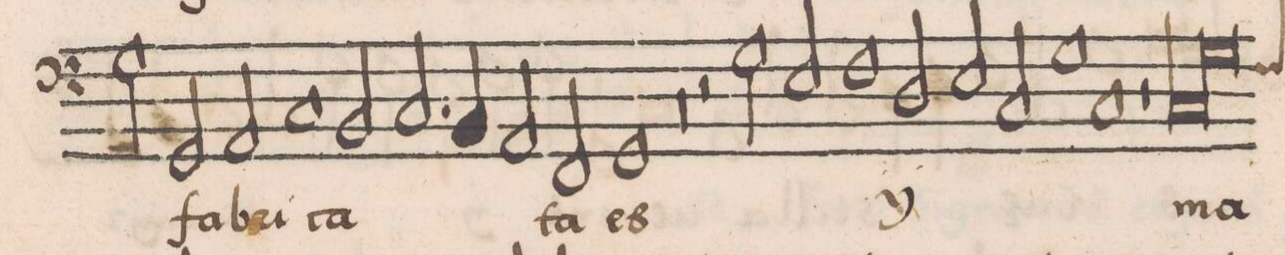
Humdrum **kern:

**kern	**text
*I"BASSVS	*
*clefF4	*
*k[]	*
*met(C)	*
*M2/1	*
2G\	-ni
*	*Xij
2GG/	fa-
=67-	=67-
2AA/	-bri-
1C	-ca-
2BB/	.
=68-	=68-
2.C/	.
4BB/	.
2AA/	.
2FF/	-ta
=69-	=69-
1GG	es
1r	.
=70-	=70-
1r	.
2r	.
*	*ij
2G\	fa-
=71-	=71-
2E/	-bri-
1F	-ca-
2D/	.
=72-	=72-
2E/	.
2C/	.
1G	-ta
=73-	=73-
1C	es
*	*Xij
1r	.
=74-	=74-
*lig	*
1C	ma-
*custos:F	*
1G	.
*Xlig	*
=75-	=75-
*-	*-
